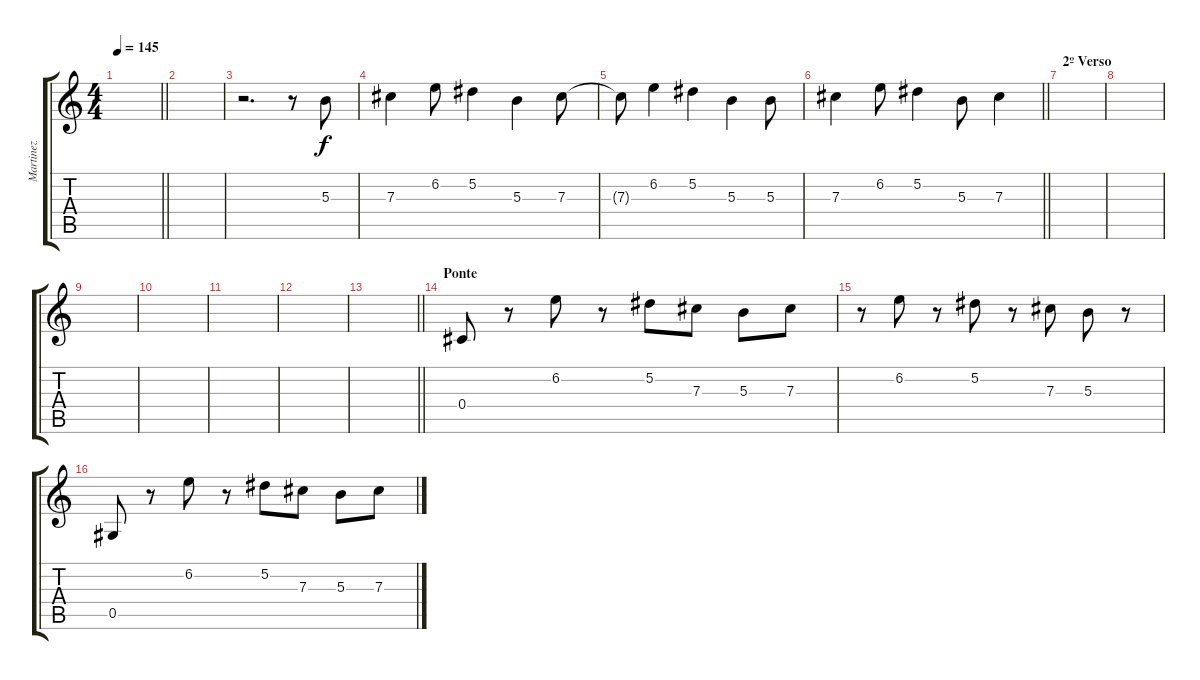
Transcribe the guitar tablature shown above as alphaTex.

\track ("Martinez" "Martinez") {instrument overdrivenguitar}
\staff {score tabs}
\tuning (Eb4 Bb3 Gb3 Db3 Ab2 Eb2) {hide}
\ts (4 4)
\tempo 145
\clef g2
\barLineRight lightlight
\ks c
|
|
r.2{d} r.8 5.3.8 |
7.3.4 6.2.8 5.2.4 5.3.4 7.3.8 |
7.3{t}.8 6.2.4 5.2.4 5.3.4 5.3.8 |
\barLineRight lightlight
7.3.4 6.2.8 5.2.4 5.3.8 7.3.4 |
\section ("" "2º Verso")
|
|
|
|
|
|
\barLineRight lightlight
|
\section ("" "Ponte")
0.4.8 r.8 6.2.8 r.8 5.2.8 7.3.8 5.3.8 7.3.8 |
r.8 6.2.8 r.8 5.2.8 r.8 7.3.8 5.3.8 r.8 |
0.5.8 r.8 6.2.8 r.8 5.2.8 7.3.8 5.3.8 7.3.8
